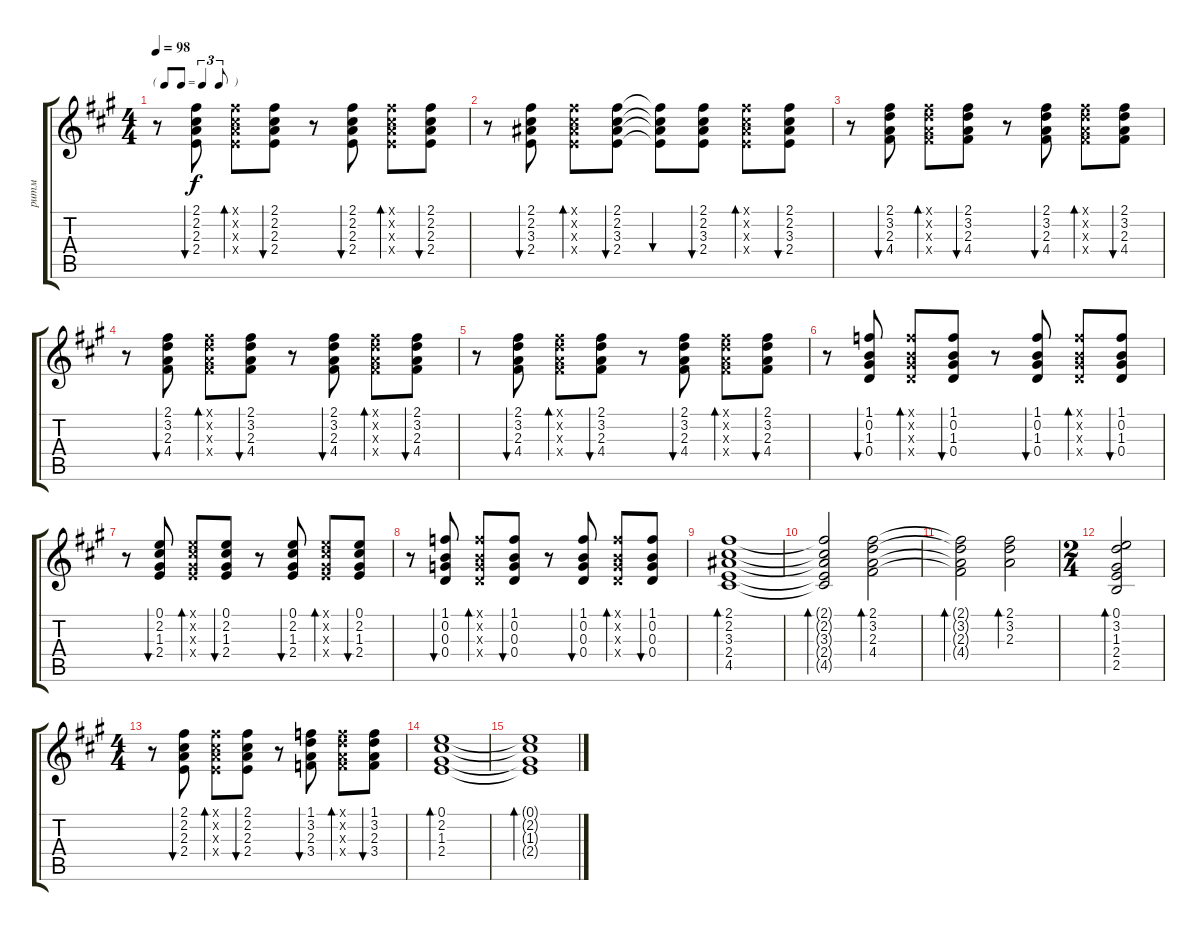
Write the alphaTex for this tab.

\track ("ритм" "ритм") {instrument acousticguitarsteel}
\staff {score tabs}
\tuning (E4 B3 G3 D3 A2 E2) {hide}
\ts (4 4)
\tf triplet8th
\tempo 98
\clef g2
\ks f#minor
r.8{dy f} (2.1 2.2 2.3 2.4).8{bu 60} (2.1{x} 2.2{x} 2.3{x} 2.4{x}).8{bd 60} (2.1 2.2 2.3 2.4).8{bu 60} r.8 (2.1 2.2 2.3 2.4).8{bu 60} (2.1{x} 2.2{x} 2.3{x} 2.4{x}).8{bd 60} (2.1 2.2 2.3 2.4).8{bu 60} |
r.8 (2.1 2.2 3.3 2.4).8{bu 60} (2.1{x} 2.2{x} 3.3{x} 2.4{x}).8{bd 60} (2.1 2.2 3.3 2.4).8{bu 60} (2.1{t} 2.2{t} 3.3{t} 2.4{t}).8{bu 60} (2.1 2.2 3.3 2.4).8{bu 60} (2.1{x} 2.2{x} 3.3{x} 2.4{x}).8{bd 60} (2.1 2.2 3.3 2.4).8{bu 60} |
r.8 (2.1 3.2 2.3 4.4).8{bu 60} (2.1{x} 3.2{x} 2.3{x} 4.4{x}).8{bd 60} (2.1 3.2 2.3 4.4).8{bu 60} r.8 (2.1 3.2 2.3 4.4).8{bu 60} (2.1{x} 3.2{x} 2.3{x} 4.4{x}).8{bd 60} (2.1 3.2 2.3 4.4).8{bu 60} |
r.8 (2.1 3.2 2.3 4.4).8{bu 60} (2.1{x} 3.2{x} 2.3{x} 4.4{x}).8{bd 60} (2.1 3.2 2.3 4.4).8{bu 60} r.8 (2.1 3.2 2.3 4.4).8{bu 60} (2.1{x} 3.2{x} 2.3{x} 4.4{x}).8{bd 60} (2.1 3.2 2.3 4.4).8{bu 60} |
r.8 (2.1 3.2 2.3 4.4).8{bu 60} (2.1{x} 3.2{x} 2.3{x} 4.4{x}).8{bd 60} (2.1 3.2 2.3 4.4).8{bu 60} r.8 (2.1 3.2 2.3 4.4).8{bu 60} (2.1{x} 3.2{x} 2.3{x} 4.4{x}).8{bd 60} (2.1 3.2 2.3 4.4).8{bu 60} |
r.8 (1.1 0.2 1.3 0.4).8{bu 60} (1.1{x} 0.2{x} 1.3{x} 0.4{x}).8{bd 60} (1.1 0.2 1.3 0.4).8{bu 60} r.8 (1.1 0.2 1.3 0.4).8{bu 60} (1.1{x} 0.2{x} 1.3{x} 0.4{x}).8{bd 60} (1.1 0.2 1.3 0.4).8{bu 60} |
r.8 (0.1 2.2 1.3 2.4).8{bu 60} (0.1{x} 2.2{x} 1.3{x} 2.4{x}).8{bd 60} (0.1 2.2 1.3 2.4).8{bu 60} r.8 (0.1 2.2 1.3 2.4).8{bu 60} (0.1{x} 2.2{x} 1.3{x} 2.4{x}).8{bd 60} (0.1 2.2 1.3 2.4).8{bu 60} |
r.8 (1.1 0.2 0.3 0.4).8{bu 60} (1.1{x} 0.2{x} 0.3{x} 0.4{x}).8{bd 60} (1.1 0.2 0.3 0.4).8{bu 60} r.8 (1.1 0.2 0.3 0.4).8{bu 60} (1.1{x} 0.2{x} 0.3{x} 0.4{x}).8{bd 60} (1.1 0.2 0.3 0.4).8{bu 60} |
(2.1 2.2 3.3 2.4 4.5).1{bd 240} |
(2.1{t} 2.2{t} 3.3{t} 2.4{t} 4.5{t}).2{bd 240} (2.1 3.2 2.3 4.4).2{bd 240} |
(2.1{t} 3.2{t} 2.3{t} 4.4{t}).2{bd 240} (2.1 3.2 2.3).2{bd 240} |
\ts (2 4)
(0.1 3.2 1.3 2.4 2.5).2{bd 240} |
\ts (4 4)
r.8 (2.1 2.2 2.3 2.4).8{bu 60} (2.1{x} 2.2{x} 2.3{x} 2.4{x}).8{bd 60} (2.1 2.2 2.3 2.4).8{bu 60} r.8 (1.1 3.2 2.3 3.4).8{bu 60} (1.1{x} 3.2{x} 2.3{x} 3.4{x}).8{bd 60} (1.1 3.2 2.3 3.4).8{bu 60} |
(0.1 2.2 1.3 2.4).1{bd 240} |
(0.1{t} 2.2{t} 1.3{t} 2.4{t}).1{bd 240}
